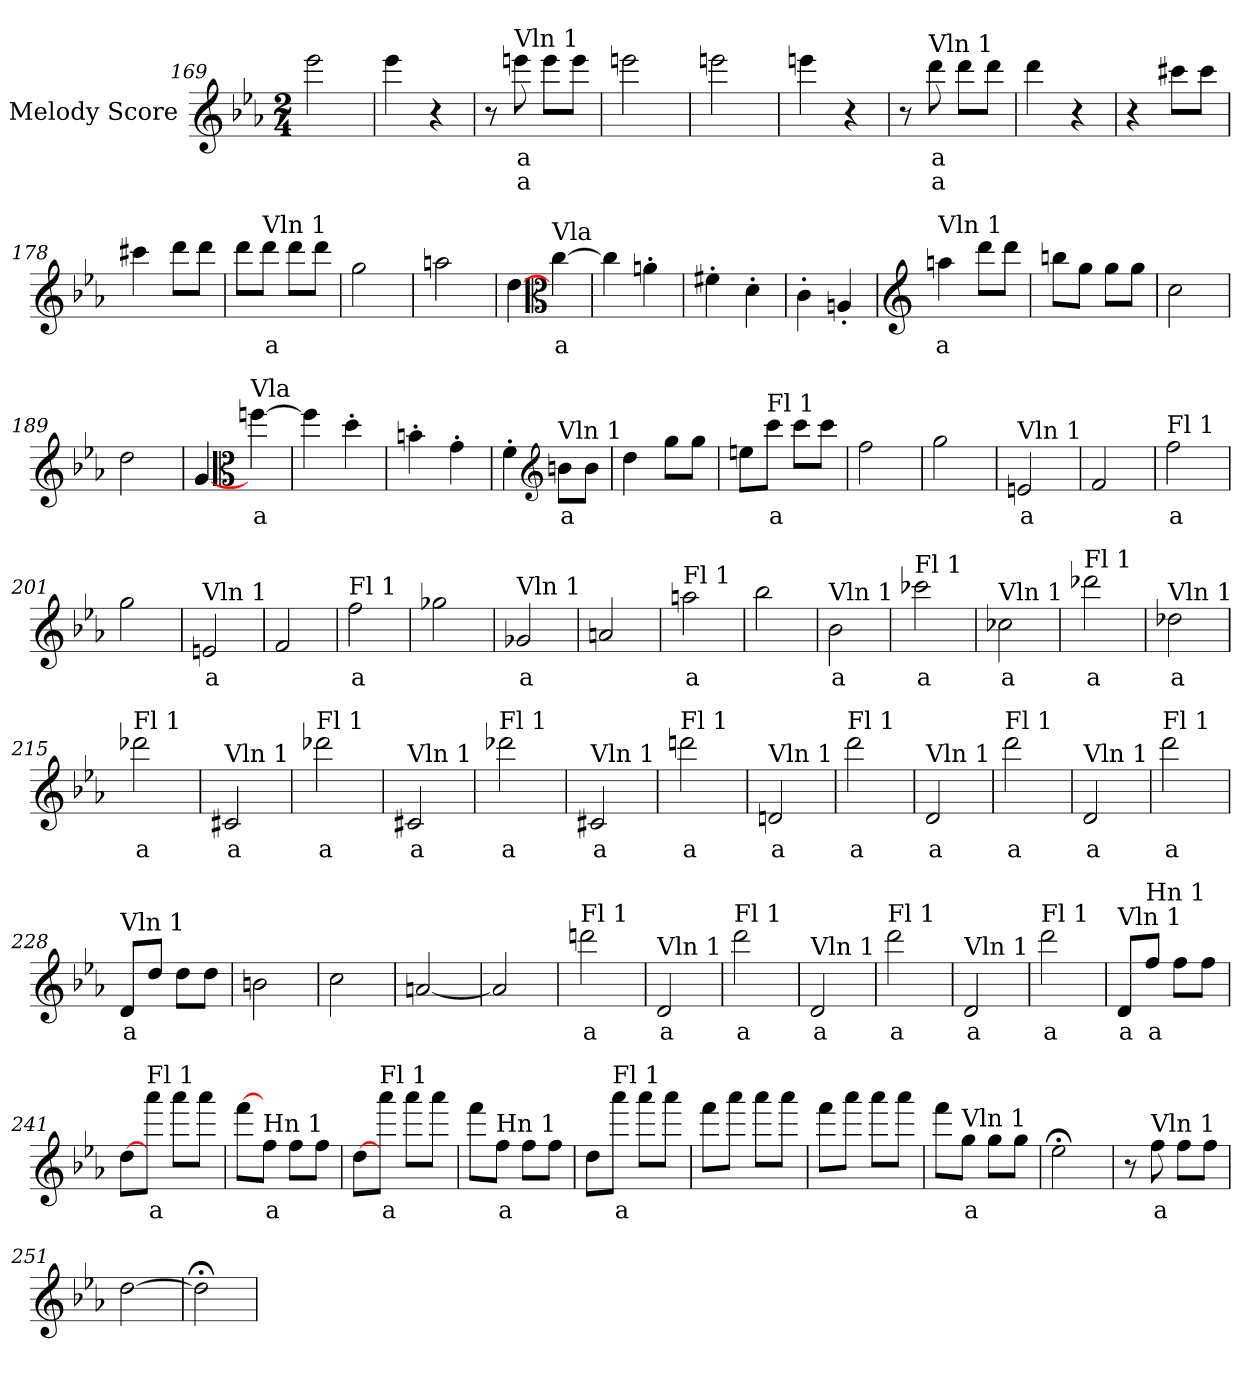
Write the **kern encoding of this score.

**kern	**text	**text
*part1	*part1	*part1
*staff1	*staff1	*staff1
*I"Melody Score	*	*
*clefG2	*	*
*k[b-e-a-]	*	*
*M2/4	*	*
=169	=169	=169
2eee-\	.	.
=170	=170	=170
4eee-\	.	.
4r	.	.
=171	=171	=171
8r	.	.
!LO:TX:a:t=Vln 1	!	!
!	!LO:LY:color=#FF0000	!LO:LY:color=#FF0000
8eeen\	a	a
8eee\L	.	.
8eee\J	.	.
=172	=172	=172
2eeen\	.	.
=173	=173	=173
2eeen\	.	.
=174	=174	=174
4eeen\	.	.
4r	.	.
=175	=175	=175
8r	.	.
!LO:TX:a:t=Vln 1	!	!
!	!LO:LY:color=#FF0000	!LO:LY:color=#FF0000
8ddd\	a	a
8ddd\L	.	.
8ddd\J	.	.
=176	=176	=176
4ddd\	.	.
4r	.	.
=177	=177	=177
4r	.	.
8ccc#X\L	.	.
8ccc#\J	.	.
=178	=178	=178
4ccc#X\	.	.
8ddd\L	.	.
8ddd\J	.	.
=179	=179	=179
8ddd\L	.	.
!LO:TX:a:t=Vln 1	!	!
!	!LO:LY:b:color=#FF0000	!
8ddd\J	a	.
8ddd\L	.	.
8ddd\J	.	.
=180	=180	=180
2gg\	.	.
=181	=181	=181
2aan\	.	.
=182	=182	=182
[4dd\	.	.
*clefC3	*	*
!LO:TX:a:t=Vla	!	!
!	!LO:LY:b:color=#FF0000	!
[4cc\	a	.
=183	=183	=183
4cc\]	.	.
4an'\	.	.
=184	=184	=184
4f#X'\	.	.
4d'\	.	.
=185	=185	=185
4c'\	.	.
4An'/	.	.
=186	=186	=186
*clefG2	*	*
!LO:TX:a:t=Vln 1	!	!
!	!LO:LY:b:color=#FF0000	!
4aan\	a	.
8ddd\L	.	.
8ddd\J	.	.
=187	=187	=187
8bbn\L	.	.
8gg\J	.	.
8gg\L	.	.
8gg\J	.	.
=188	=188	=188
2cc\	.	.
=189	=189	=189
2dd\	.	.
=190	=190	=190
[4g/	.	.
*clefC3	*	*
!LO:TX:a:t=Vla	!	!
!	!LO:LY:b:color=#FF0000	!
[4ffn\	a	.
=191	=191	=191
4ff\]	.	.
4dd'\	.	.
=192	=192	=192
4bn'\	.	.
4g'\	.	.
=193	=193	=193
4f'\	.	.
*clefG2	*	*
!LO:TX:a:t=Vln 1	!	!
!	!LO:LY:b:color=#FF0000	!
8bn\L	a	.
8b\J	.	.
=194	=194	=194
4dd\	.	.
8gg\L	.	.
8gg\J	.	.
=195	=195	=195
8een\L	.	.
!LO:TX:a:t=Fl 1	!	!
!	!LO:LY:b:color=#FF0000	!
8ccc\J	a	.
8ccc\L	.	.
8ccc\J	.	.
=196	=196	=196
2ff\	.	.
=197	=197	=197
2gg\	.	.
=198	=198	=198
!LO:TX:a:t=Vln 1	!	!
!	!LO:LY:color=#FF0000	!
2en/	a	.
=199	=199	=199
2f/	.	.
=200	=200	=200
!LO:TX:a:t=Fl 1	!	!
!	!LO:LY:b:color=#FF0000	!
2ff\	a	.
=201	=201	=201
2gg\	.	.
=202	=202	=202
!LO:TX:a:t=Vln 1	!	!
!	!LO:LY:color=#FF0000	!
2en/	a	.
=203	=203	=203
2f/	.	.
=204	=204	=204
!LO:TX:a:t=Fl 1	!	!
!	!LO:LY:b:color=#FF0000	!
2ff\	a	.
=205	=205	=205
2gg-X\	.	.
=206	=206	=206
!LO:TX:a:t=Vln 1	!	!
!	!LO:LY:b:color=#FF0000	!
2g-X/	a	.
=207	=207	=207
2an/	.	.
=208	=208	=208
!LO:TX:a:t=Fl 1	!	!
!	!LO:LY:b:color=#FF0000	!
2aan\	a	.
=209	=209	=209
2bb-\	.	.
=210	=210	=210
!LO:TX:a:t=Vln 1	!	!
!	!LO:LY:b:color=#FF0000	!
2b-\	a	.
=211	=211	=211
!LO:TX:a:t=Fl 1	!	!
!	!LO:LY:b:color=#FF0000	!
2ccc-X\	a	.
=212	=212	=212
!LO:TX:a:t=Vln 1	!	!
!	!LO:LY:b:color=#FF0000	!
2cc-X\	a	.
=213	=213	=213
!LO:TX:a:t=Fl 1	!	!
!	!LO:LY:b:color=#FF0000	!
2ddd-X\	a	.
=214	=214	=214
!LO:TX:a:t=Vln 1	!	!
!	!LO:LY:b:color=#FF0000	!
2dd-X\	a	.
=215	=215	=215
!LO:TX:a:t=Fl 1	!	!
!	!LO:LY:b:color=#FF0000	!
2ddd-X\	a	.
=216	=216	=216
!LO:TX:a:t=Vln 1	!	!
!	!LO:LY:b:color=#FF0000	!
2c#X/	a	.
=217	=217	=217
!LO:TX:a:t=Fl 1	!	!
!	!LO:LY:b:color=#FF0000	!
2ddd-X\	a	.
=218	=218	=218
!LO:TX:a:t=Vln 1	!	!
!	!LO:LY:b:color=#FF0000	!
2c#X/	a	.
=219	=219	=219
!LO:TX:a:t=Fl 1	!	!
!	!LO:LY:b:color=#FF0000	!
2ddd-X\	a	.
=220	=220	=220
!LO:TX:a:t=Vln 1	!	!
!	!LO:LY:b:color=#FF0000	!
2c#X/	a	.
=221	=221	=221
!LO:TX:a:t=Fl 1	!	!
!	!LO:LY:b:color=#FF0000	!
2dddn\	a	.
=222	=222	=222
!LO:TX:a:t=Vln 1	!	!
!	!LO:LY:b:color=#FF0000	!
2dn/	a	.
=223	=223	=223
!LO:TX:a:t=Fl 1	!	!
!	!LO:LY:b:color=#FF0000	!
2ddd\	a	.
=224	=224	=224
!LO:TX:a:t=Vln 1	!	!
!	!LO:LY:b:color=#FF0000	!
2d/	a	.
=225	=225	=225
!LO:TX:a:t=Fl 1	!	!
!	!LO:LY:b:color=#FF0000	!
2ddd\	a	.
=226	=226	=226
!LO:TX:a:t=Vln 1	!	!
!	!LO:LY:b:color=#FF0000	!
2d/	a	.
=227	=227	=227
!LO:TX:a:t=Fl 1	!	!
!	!LO:LY:b:color=#FF0000	!
2ddd\	a	.
=228	=228	=228
!LO:TX:a:t=Vln 1	!	!
!	!LO:LY:b:color=#FF0000	!
8d/L	a	.
8dd/J	.	.
8dd\L	.	.
8dd\J	.	.
=229	=229	=229
2bn\	.	.
=230	=230	=230
2cc\	.	.
=231	=231	=231
[2an/	.	.
=232	=232	=232
2a/]	.	.
=233	=233	=233
!LO:TX:a:t=Fl 1	!	!
!	!LO:LY:b:color=#FF0000	!
2dddn\	a	.
=234	=234	=234
!LO:TX:a:t=Vln 1	!	!
!	!LO:LY:b:color=#FF0000	!
2d/	a	.
=235	=235	=235
!LO:TX:a:t=Fl 1	!	!
!	!LO:LY:b:color=#FF0000	!
2ddd\	a	.
=236	=236	=236
!LO:TX:a:t=Vln 1	!	!
!	!LO:LY:b:color=#FF0000	!
2d/	a	.
=237	=237	=237
!LO:TX:a:t=Fl 1	!	!
!	!LO:LY:b:color=#FF0000	!
2ddd\	a	.
=238	=238	=238
!LO:TX:a:t=Vln 1	!	!
!	!LO:LY:b:color=#FF0000	!
2d/	a	.
=239	=239	=239
!LO:TX:a:t=Fl 1	!	!
!	!LO:LY:b:color=#FF0000	!
2ddd\	a	.
=240	=240	=240
!LO:TX:a:t=Vln 1	!	!
!	!LO:LY:b:color=#FF0000	!
8d/L	a	.
!LO:TX:a:t=Hn 1	!	!
!	!LO:LY:b:color=#FF0000	!
8ff/J	a	.
8ff\L	.	.
8ff\J	.	.
=241	=241	=241
[8dd\L	.	.
!LO:TX:a:t=Fl 1	!	!
!	!LO:LY:b:color=#FF0000	!
8aaa-\J	a	.
8aaa-\L	.	.
8aaa-\J	.	.
=242	=242	=242
[8fff\L	.	.
!LO:TX:a:t=Hn 1	!	!
!	!LO:LY:b:color=#FF0000	!
8ff\J	a	.
8ff\L	.	.
8ff\J	.	.
=243	=243	=243
[8dd\L	.	.
!LO:TX:a:t=Fl 1	!	!
!	!LO:LY:b:color=#FF0000	!
8aaa-\J	a	.
8aaa-\L	.	.
8aaa-\J	.	.
=244	=244	=244
8fff\L	.	.
!LO:TX:a:t=Hn 1	!	!
!	!LO:LY:b:color=#FF0000	!
8ff\J	a	.
8ff\L	.	.
8ff\J	.	.
=245	=245	=245
8dd\L	.	.
!LO:TX:a:t=Fl 1	!	!
!	!LO:LY:b:color=#FF0000	!
8aaa-\J	a	.
8aaa-\L	.	.
8aaa-\J	.	.
=246	=246	=246
8fff\L	.	.
8aaa-\J	.	.
8aaa-\L	.	.
8aaa-\J	.	.
=247	=247	=247
8fff\L	.	.
8aaa-\J	.	.
8aaa-\L	.	.
8aaa-\J	.	.
=248	=248	=248
8fff\L	.	.
!LO:TX:a:t=Vln 1	!	!
!	!LO:LY:b:color=#FF0000	!
8gg\J	a	.
8gg\L	.	.
8gg\J	.	.
=249	=249	=249
2ee-;<\	.	.
=250	=250	=250
8r	.	.
!LO:TX:a:t=Vln 1	!	!
!	!LO:LY:b:color=#FF0000	!
8ff\	a	.
8ff\L	.	.
8ff\J	.	.
=251	=251	=251
[2dd\	.	.
=252	=252	=252
2dd;<\]	.	.
=	=	=
*-	*-	*-
